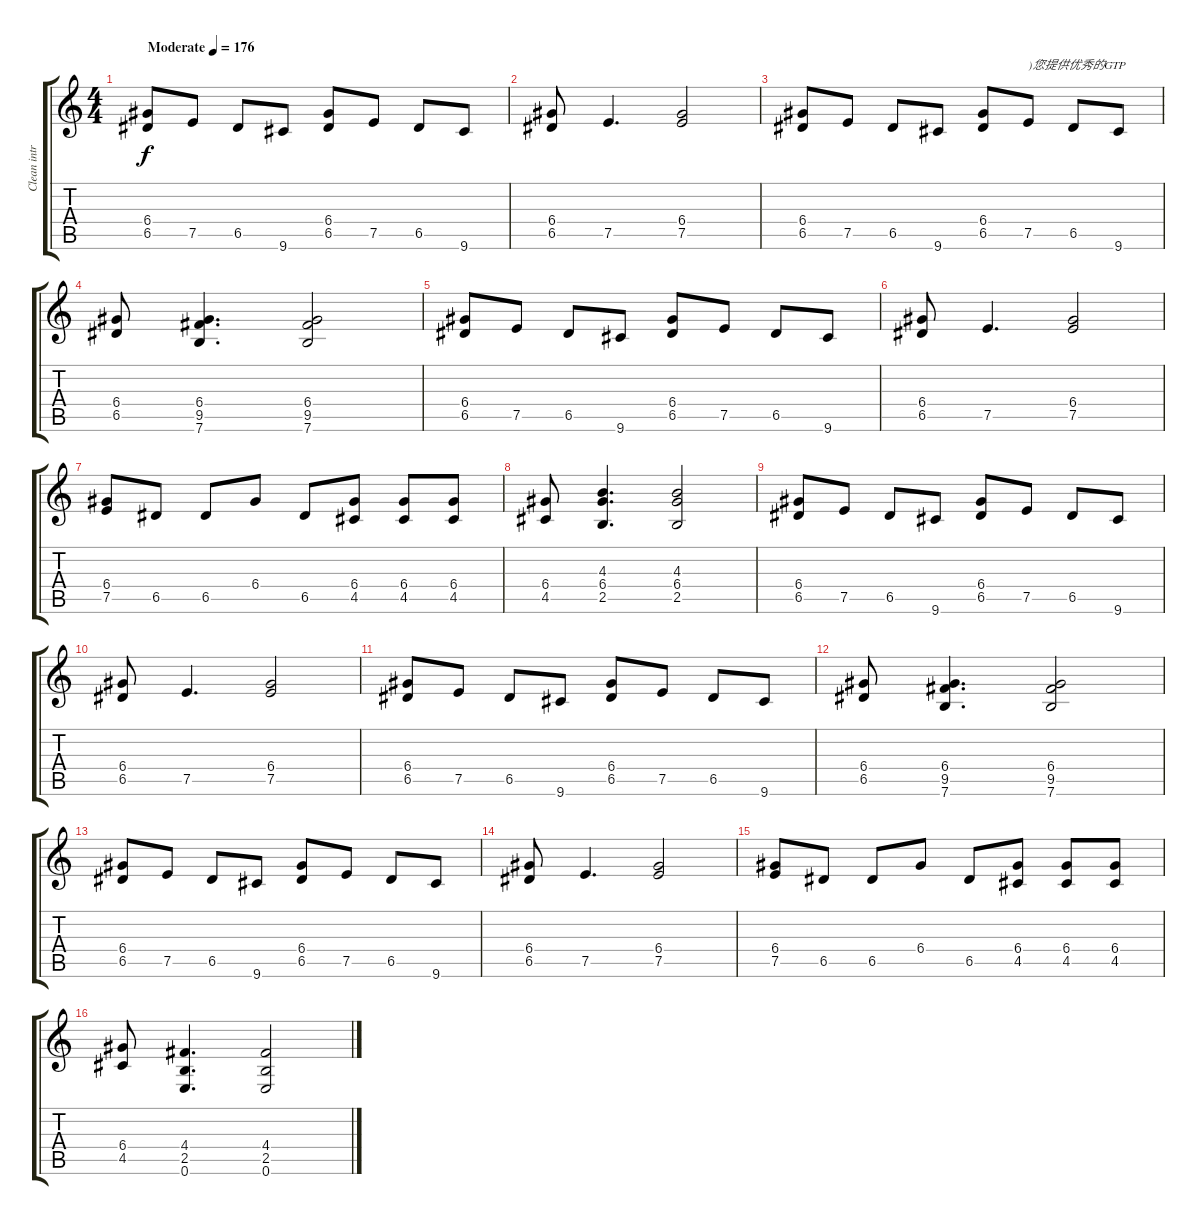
\track ("Clean intro" "Clean intr") {instrument electricguitarclean}
\staff {score tabs}
\tuning (E4 B3 G3 D3 A2 E2) {hide}
\ts (4 4)
\tempo (176 "Moderate")
\clef g2
\ks c
(6.4 6.5).8{dy f instrument electricguitarclean} 7.5.8 6.5.8 9.6.8 (6.4 6.5).8 7.5.8 6.5.8 9.6.8 |
(6.4 6.5).8 7.5.4{d} (6.4 7.5).2 |
(6.4 6.5).8 7.5.8 6.5.8 9.6.8 (6.4 6.5).8 7.5.8{txt ")您提供优秀的GTP"} 6.5.8 9.6.8 |
(6.4 6.5).8 (6.4 9.5 7.6).4{d} (6.4 9.5 7.6).2 |
(6.4 6.5).8 7.5.8 6.5.8 9.6.8 (6.4 6.5).8 7.5.8 6.5.8 9.6.8 |
(6.4 6.5).8 7.5.4{d} (6.4 7.5).2 |
(6.4 7.5).8 6.5.8 6.5.8 6.4.8 6.5.8 (6.4 4.5).8 (6.4 4.5).8 (6.4 4.5).8 |
(6.4 4.5).8 (4.3 6.4 2.5).4{d} (4.3 6.4 2.5).2 |
(6.4 6.5).8 7.5.8 6.5.8 9.6.8 (6.4 6.5).8 7.5.8 6.5.8 9.6.8 |
(6.4 6.5).8 7.5.4{d} (6.4 7.5).2 |
(6.4 6.5).8 7.5.8 6.5.8 9.6.8 (6.4 6.5).8 7.5.8 6.5.8 9.6.8 |
(6.4 6.5).8 (6.4 9.5 7.6).4{d} (6.4 9.5 7.6).2 |
(6.4 6.5).8 7.5.8 6.5.8 9.6.8 (6.4 6.5).8 7.5.8 6.5.8 9.6.8 |
(6.4 6.5).8 7.5.4{d} (6.4 7.5).2 |
(6.4 7.5).8 6.5.8 6.5.8 6.4.8 6.5.8 (6.4 4.5).8 (6.4 4.5).8 (6.4 4.5).8 |
(6.4 4.5).8 (4.4 2.5 0.6).4{d} (4.4 2.5 0.6).2
